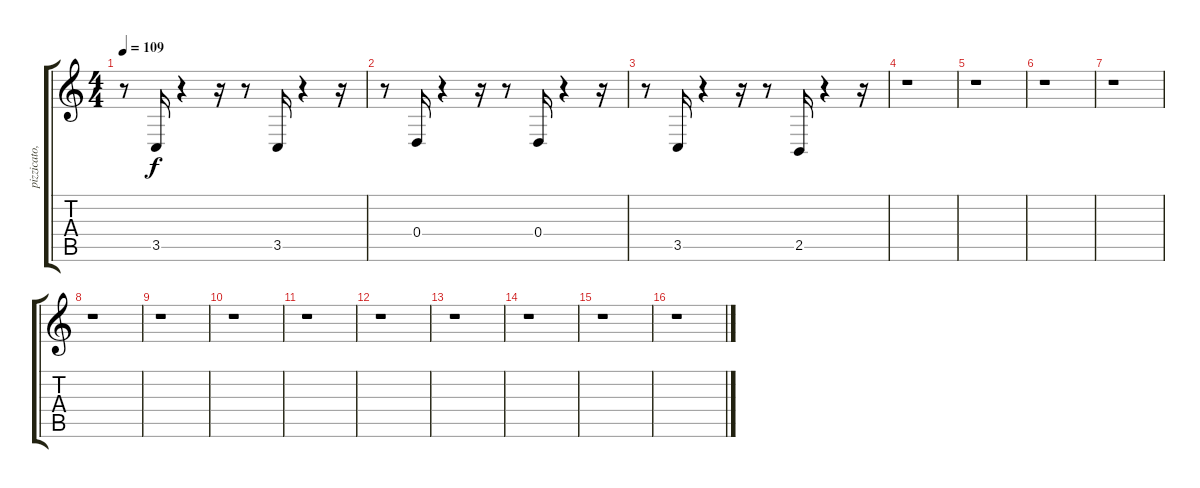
\track ("pizzicato, timpani" "pizzicato,") {instrument pizzicatostrings}
\staff {score tabs}
\tuning (E4 B3 G3 D3 A2 E2) {hide}
\ts (4 4)
\tempo 109
\clef g2
\ks c
r.8{dy f} 3.5.16 r.4 r.16 r.8 3.5.16 r.4 r.16 |
r.8 0.4.16 r.4 r.16 r.8 0.4.16 r.4 r.16 |
r.8 3.5.16 r.4 r.16 r.8 2.5.16 r.4 r.16 |
r.1 |
r.1 |
r.1 |
r.1 |
r.1 |
r.1 |
r.1 |
r.1 |
r.1 |
r.1 |
r.1 |
r.1 |
r.1
